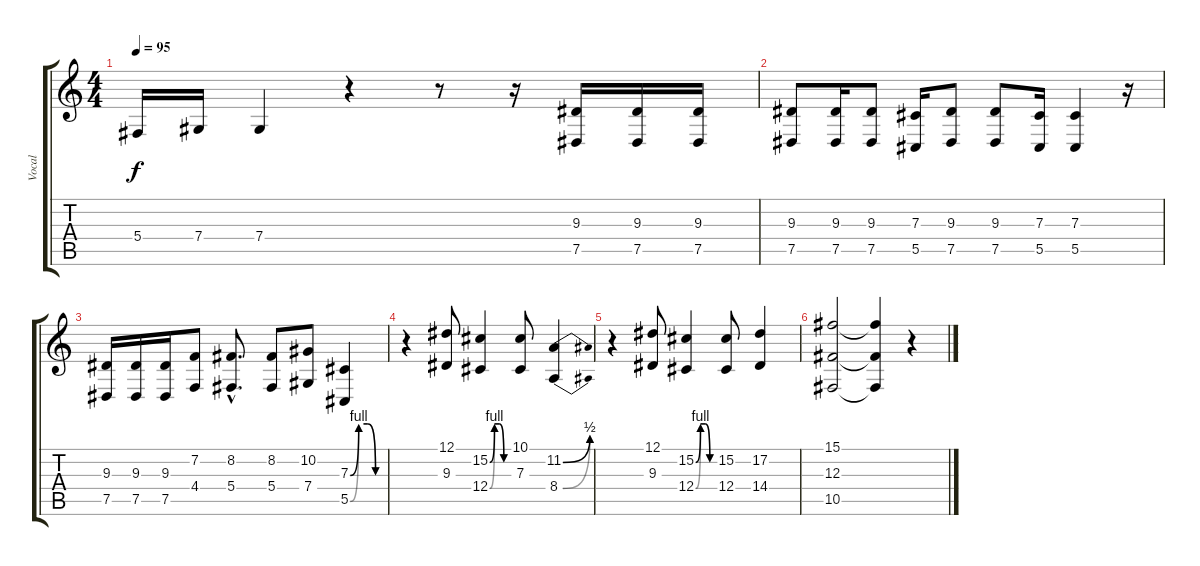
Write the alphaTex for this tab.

\track ("Vocal" "Vocal") {instrument choiraahs}
\staff {score tabs}
\tuning (Eb4 Bb3 Gb3 Db3 Ab2 Eb2) {hide}
\ts (4 4)
\tempo 95
\clef g2
\ks c
5.4.16{dy f} 7.4.16 7.4.4 r.4 r.8 r.16 (9.3 7.5).16 (9.3 7.5).16 (9.3 7.5).16 |
(9.3 7.5).8 (9.3 7.5).16 (9.3 7.5).8 (7.3 5.5).16 (9.3 7.5).8 (9.3 7.5).8 (7.3 5.5).16 (7.3 5.5).4 r.16 |
(9.3 7.5).16 (9.3 7.5).16 (9.3 7.5).16 (7.2 4.4).8 (8.2{hac} 5.4{hac}).8{d} (8.2 5.4).8 (10.2 7.4).8 (7.3{be (custom 0 0 15 4 30 4 45 0 60 0)} 5.5{be (custom 0 0 15 4 30 4 45 0 60 0)}).4 |
r.4 (12.1 9.3).8 (15.2{be (custom 0 0 15 4 30 4 45 0 60 0)} 12.4{be (custom 0 0 15 4 30 4 45 0 60 0)}).4 (10.1 7.3).8 (11.2{be (bend 0 0 60 2)} 8.4{be (bend 0 0 60 2)}).4 |
r.4 (12.1 9.3).8 (15.2{be (custom 0 0 15 4 30 4 45 0 60 0)} 12.4{be (custom 0 0 15 4 30 4 45 0 60 0)}).4 (15.2 12.4).8 (17.2 14.4).4 |
(15.1 12.3 10.5).2 (15.1{t} 12.3{t} 10.5{t}).4 r.4
